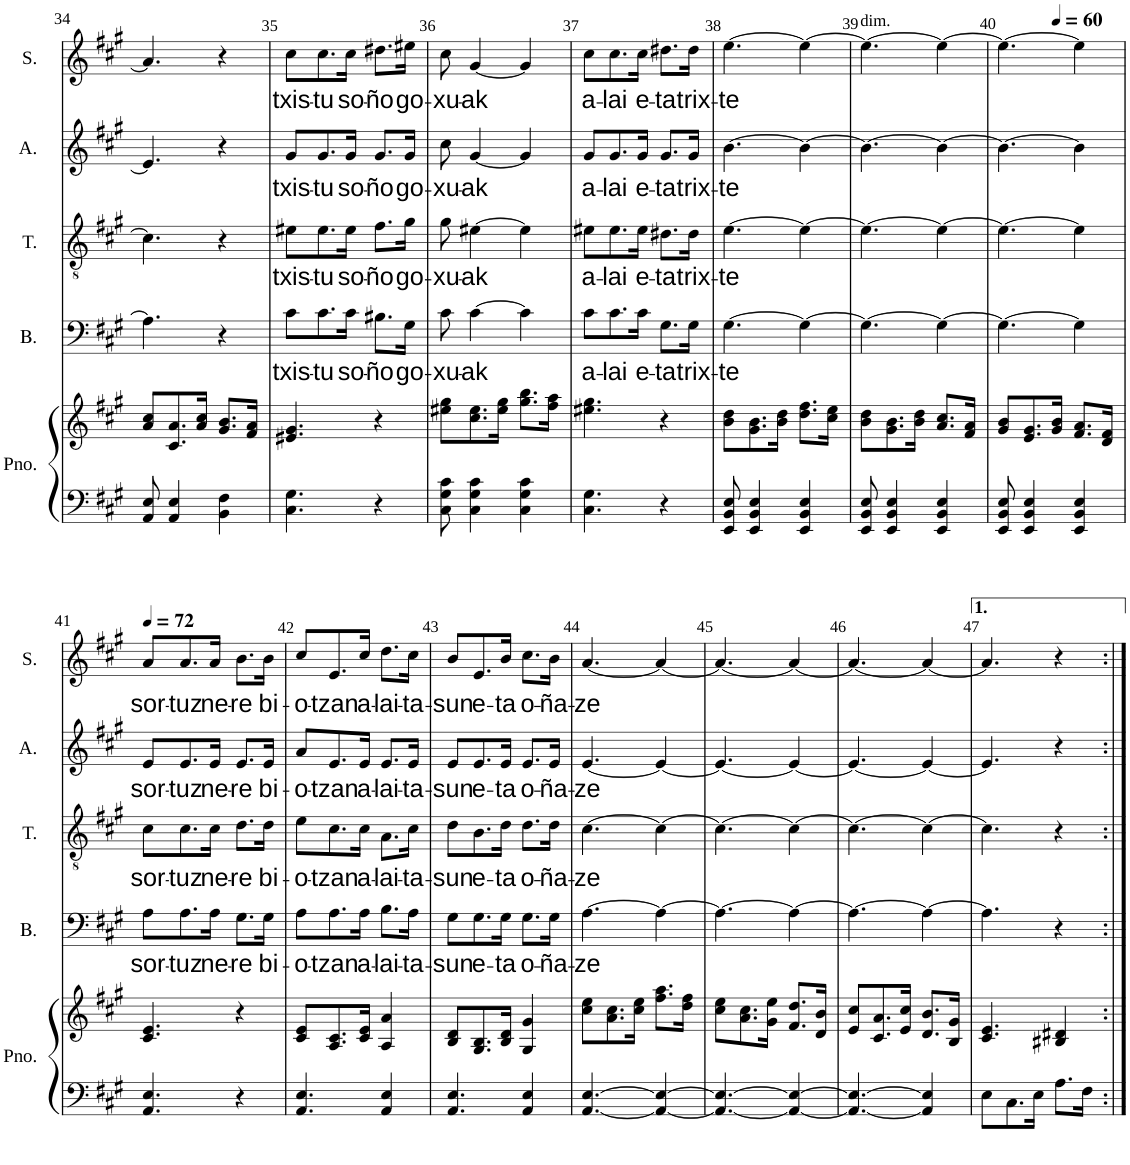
**kern	**kern	**kern	**text	**kern	**text	**kern	**text	**kern	**text
*part5	*part5	*part4	*part4	*part3	*part3	*part2	*part2	*part1	*part1
*staff6	*staff5	*staff4	*staff4	*staff3	*staff3	*staff2	*staff2	*staff1	*staff1
*I"Piano	*	*I"Basse	*	*I"Tenor	*	*I"Alto	*	*I"Soprano	*
*I'Pno.	*	*I'B.	*	*I'T.	*	*I'A.	*	*I'S.	*
!!LO:PB:g=z
*clefF4	*clefG2	*clefF4	*	*clefGv2	*	*clefG2	*	*clefG2	*
*k[f#c#g#]	*k[f#c#g#]	*k[f#c#g#]	*	*k[f#c#g#]	*	*k[f#c#g#]	*	*k[f#c#g#]	*
*M5/8	*M5/8	*M5/8	*	*M5/8	*	*M5/8	*	*M5/8	*
=34	=34	=34	=34	=34	=34	=34	=34	=34	=34
8AA/ 8E/	8a/ 8cc#/L	4.A\]	.	4.c#\]	.	4.e/]	.	4.a/]	.
4AA/ 4E/	8.c#/ 8.a/	.	.	.	.	.	.	.	.
.	16a/ 16cc#/Jk	.	.	.	.	.	.	.	.
4BB\ 4F#\	8.g#/ 8.b/L	4r	.	4r	.	4r	.	4r	.
.	16f#/ 16a/Jk	.	.	.	.	.	.	.	.
=35	=35	=35	=35	=35	=35	=35	=35	=35	=35
!	!	!	!LO:LY:b	!	!LO:LY:b	!	!LO:LY:b	!	!LO:LY:b
4.C#\ 4.G#\	4.e#X/ 4.g#/	8c#\L	txis-	8e#X\L	txis-	8g#/L	txis-	8cc#\L	txis-
!	!	!	!LO:LY:b	!	!LO:LY:b	!	!LO:LY:b	!	!LO:LY:b
.	.	8.c#\	-tu	8.e#\	-tu	8.g#/	-tu	8.cc#\	-tu
!	!	!	!LO:LY:b	!	!LO:LY:b	!	!LO:LY:b	!	!LO:LY:b
.	.	16c#\Jk	so-	16e#\Jk	so-	16g#/Jk	so-	16cc#\Jk	so-
!	!	!	!LO:LY:b	!	!LO:LY:b	!	!LO:LY:b	!	!LO:LY:b
4r	4r	8.B#X\L	-ño	8.f#\L	-ño	8.g#/L	-ño	8.dd#X\L	-ño
!	!	!	!LO:LY:b	!	!LO:LY:b	!	!LO:LY:b	!	!LO:LY:b
.	.	16G#\Jk	go-	16g#\Jk	go-	16g#/Jk	go-	16ee#X\Jk	go-
=36	=36	=36	=36	=36	=36	=36	=36	=36	=36
!	!	!	!LO:LY:b	!	!LO:LY:b	!	!LO:LY:b	!	!LO:LY:b
8C#\ 8G#\ 8c#\	8ee#X\ 8gg#\L	8c#\	-xu-	8g#\	-xu-	8cc#\	-xu-	8cc#\	-xu-
!	!	!	!LO:LY:b	!	!LO:LY:b	!	!LO:LY:b	!	!LO:LY:b
4C#\ 4G#\ 4c#\	8.cc#\ 8.ee#\	[4c#\	-ak	[4e#X\	-ak	[4g#/	-ak	[4g#/	-ak
.	16ee#\ 16gg#\Jk	.	.	.	.	.	.	.	.
4C#\ 4G#\ 4c#\	8.gg#\ 8.bb\L	4c#\]	.	4e#\]	.	4g#/]	.	4g#/]	.
.	16ff#\ 16aa\Jk	.	.	.	.	.	.	.	.
=37	=37	=37	=37	=37	=37	=37	=37	=37	=37
!	!	!	!LO:LY:b	!	!LO:LY:b	!	!LO:LY:b	!	!LO:LY:b
4.C#\ 4.G#\	4.ee#X\ 4.gg#\	8c#\L	a-	8e#X\L	a-	8g#/L	a-	8cc#\L	a-
!	!	!	!LO:LY:b	!	!LO:LY:b	!	!LO:LY:b	!	!LO:LY:b
.	.	8.c#\	-lai	8.e#\	-lai	8.g#/	-lai	8.cc#\	-lai
!	!	!	!LO:LY:b	!	!LO:LY:b	!	!LO:LY:b	!	!LO:LY:b
.	.	16c#\Jk	e-	16e#\Jk	e-	16g#/Jk	e-	16cc#\Jk	e-
!	!	!	!LO:LY:b	!	!LO:LY:b	!	!LO:LY:b	!	!LO:LY:b
4r	4r	8.G#\L	-ta	8.d#X\L	-ta	8.g#/L	-ta	8.dd#X\L	-ta
!	!	!	!LO:LY:b	!	!LO:LY:b	!	!LO:LY:b	!	!LO:LY:b
.	.	16G#\Jk	trix-	16d#\Jk	trix-	16g#/Jk	trix-	16dd#\Jk	trix-
=38	=38	=38	=38	=38	=38	=38	=38	=38	=38
!	!	!	!LO:LY:b	!	!LO:LY:b	!	!LO:LY:b	!	!LO:LY:b
8EE/ 8BB/ 8E/	8b\ 8dd\L	[4.G#\	-te	[4.e\	-te	[4.b\	-te	[4.ee\	-te
4EE/ 4BB/ 4E/	8.g#\ 8.b\	.	.	.	.	.	.	.	.
.	16b\ 16dd\Jk	.	.	.	.	.	.	.	.
4EE/ 4BB/ 4E/	8.dd\ 8.ff#\L	4G#\_	.	4e\_	.	4b\_	.	4ee\_	.
.	16cc#\ 16ee\Jk	.	.	.	.	.	.	.	.
=39	=39	=39	=39	=39	=39	=39	=39	=39	=39
!	!	!	!	!	!	!	!	!LO:TX:a:t=dim.	!
8EE/ 8BB/ 8E/	8b\ 8dd\L	4.G#\_	.	4.e\_	.	4.b\_	.	4.ee\_	.
4EE/ 4BB/ 4E/	8.g#\ 8.b\	.	.	.	.	.	.	.	.
.	16b\ 16dd\Jk	.	.	.	.	.	.	.	.
4EE/ 4BB/ 4E/	8.a/ 8.cc#/L	4G#\_	.	4e\_	.	4b\_	.	4ee\_	.
.	16f#/ 16a/Jk	.	.	.	.	.	.	.	.
=40	=40	=40	=40	=40	=40	=40	=40	=40	=40
*	*	*	*	*	*	*	*	*^	*
8EE/ 8BB/ 8E/	8g#/ 8b/L	4.G#\_	.	4.e\_	.	4.b\_	.	4.ee\_	4ryy	.
4EE/ 4BB/ 4E/	8.e/ 8.g#/	.	.	.	.	.	.	.	.	.
.	.	.	.	.	.	.	.	.	16ryy	.
*	*	*	*	*	*	*	*	*MM60	*	*
.	16g#/ 16b/Jk	.	.	.	.	.	.	.	4ryy	.
4EE/ 4BB/ 4E/	8.f#/ 8.a/L	4G#\]	.	4e\]	.	4b\]	.	4ee\]	.	.
.	16d/ 16f#/Jk	.	.	.	.	.	.	.	16ryy	.
*	*	*	*	*	*	*	*	*v	*v	*
!!LO:LB:g=z
=41	=41	=41	=41	=41	=41	=41	=41	=41	=41
*	*	*	*	*	*	*	*	*MM72	*
*	*	*	*	*	*	*	*	*^	*
!	!	!	!LO:LY:b	!	!LO:LY:b	!	!LO:LY:b	!	!	!LO:LY:b
*	*	*	*	*	*	*	*	*v	*v	*
4.AA/ 4.E/	4.c#/ 4.e/	8A\L	sor-	8c#\L	sor-	8e/L	sor-	8a/L	sor-
!	!	!	!LO:LY:b	!	!LO:LY:b	!	!LO:LY:b	!	!LO:LY:b
.	.	8.A\	-tuz	8.c#\	-tuz	8.e/	-tuz	8.a/	-tuz
!	!	!	!LO:LY:b	!	!LO:LY:b	!	!LO:LY:b	!	!LO:LY:b
.	.	16A\Jk	ne-	16c#\Jk	ne-	16e/Jk	ne-	16a/Jk	ne-
!	!	!	!LO:LY:b	!	!LO:LY:b	!	!LO:LY:b	!	!LO:LY:b
4r	4r	8.G#\L	-re	8.d\L	-re	8.e/L	-re	8.b\L	-re
!	!	!	!LO:LY:b	!	!LO:LY:b	!	!LO:LY:b	!	!LO:LY:b
.	.	16G#\Jk	bi-	16d\Jk	bi-	16e/Jk	bi-	16b\Jk	bi-
=42	=42	=42	=42	=42	=42	=42	=42	=42	=42
!	!	!	!LO:LY:b	!	!LO:LY:b	!	!LO:LY:b	!	!LO:LY:b
4.AA/ 4.E/	8c#/ 8e/L	8A\L	-o-	8e\L	-o-	8a/L	-o-	8cc#/L	-o-
!	!	!	!LO:LY:b	!	!LO:LY:b	!	!LO:LY:b	!	!LO:LY:b
.	8.A/ 8.c#/	8.A\	-tzan	8.c#\	-tzan	8.e/	-tzan	8.e/	-tzan
!	!	!	!LO:LY:b	!	!LO:LY:b	!	!LO:LY:b	!	!LO:LY:b
.	16c#/ 16e/Jk	16A\Jk	a-	16c#\Jk	a-	16e/Jk	a-	16cc#/Jk	a-
!	!	!	!LO:LY:b	!	!LO:LY:b	!	!LO:LY:b	!	!LO:LY:b
4AA/ 4E/	4A/ 4a/	8.B\L	-lai-	8.A\L	-lai-	8.e/L	-lai-	8.dd\L	-lai-
!	!	!	!LO:LY:b	!	!LO:LY:b	!	!LO:LY:b	!	!LO:LY:b
.	.	16A\Jk	-ta-	16c#\Jk	-ta-	16e/Jk	-ta-	16cc#\Jk	-ta-
=43	=43	=43	=43	=43	=43	=43	=43	=43	=43
!	!	!	!LO:LY:b	!	!LO:LY:b	!	!LO:LY:b	!	!LO:LY:b
4.AA/ 4.E/	8B/ 8d/L	8G#\L	-sun	8d\L	-sun	8e/L	-sun	8b/L	-sun
!	!	!	!LO:LY:b	!	!LO:LY:b	!	!LO:LY:b	!	!LO:LY:b
.	8.G#/ 8.B/	8.G#\	e-	8.B\	e-	8.e/	e-	8.e/	e-
!	!	!	!LO:LY:b	!	!LO:LY:b	!	!LO:LY:b	!	!LO:LY:b
.	16B/ 16d/Jk	16G#\Jk	-ta	16d\Jk	-ta	16e/Jk	-ta	16b/Jk	-ta
!	!	!	!LO:LY:b	!	!LO:LY:b	!	!LO:LY:b	!	!LO:LY:b
4AA/ 4E/	4G#/ 4g#/	8.G#\L	o-	8.d\L	o-	8.e/L	o-	8.cc#\L	o-
!	!	!	!LO:LY:b	!	!LO:LY:b	!	!LO:LY:b	!	!LO:LY:b
.	.	16G#\Jk	-ña-	16d\Jk	-ña-	16e/Jk	-ña-	16b\Jk	-ña-
=44	=44	=44	=44	=44	=44	=44	=44	=44	=44
!	!	!	!LO:LY:b	!	!LO:LY:b	!	!LO:LY:b	!	!LO:LY:b
[4.AA/ [4.E/	8cc#\ 8ee\L	[4.A\	-ze	[4.c#\	-ze	[4.e/	-ze	[4.a/	-ze
.	8.a\ 8.cc#\	.	.	.	.	.	.	.	.
.	16cc#\ 16ee\Jk	.	.	.	.	.	.	.	.
4AA/_ 4E/_	8.ff#\ 8.aa\L	4A\_	.	4c#\_	.	4e/_	.	4a/_	.
.	16dd\ 16ff#\Jk	.	.	.	.	.	.	.	.
=45	=45	=45	=45	=45	=45	=45	=45	=45	=45
4.AA/_ 4.E/_	8cc#\ 8ee\L	4.A\_	.	4.c#\_	.	4.e/_	.	4.a/_	.
.	8.a\ 8.cc#\	.	.	.	.	.	.	.	.
.	16g#\ 16ee\Jk	.	.	.	.	.	.	.	.
4AA/_ 4E/_	8.f#/ 8.dd/L	4A\_	.	4c#\_	.	4e/_	.	4a/_	.
.	16d/ 16b/Jk	.	.	.	.	.	.	.	.
=46	=46	=46	=46	=46	=46	=46	=46	=46	=46
4.AA/_ 4.E/_	8e/ 8cc#/L	4.A\_	.	4.c#\_	.	4.e/_	.	4.a/_	.
.	8.c#/ 8.a/	.	.	.	.	.	.	.	.
.	16e/ 16cc#/Jk	.	.	.	.	.	.	.	.
4AA/] 4E/]	8.d/ 8.b/L	4A\_	.	4c#\_	.	4e/_	.	4a/_	.
.	16B/ 16g#/Jk	.	.	.	.	.	.	.	.
=47	=47	=47	=47	=47	=47	=47	=47	=47	=47
8E\L	4.c#/ 4.e/	4.A\]	.	4.c#\]	.	4.e/]	.	4.a/]	.
8.C#\	.	.	.	.	.	.	.	.	.
16E\Jk	.	.	.	.	.	.	.	.	.
8.A\L	4B#X/ 4d#X/	4r	.	4r	.	4r	.	4r	.
16F#\Jk	.	.	.	.	.	.	.	.	.
=:|!	=:|!	=:|!	=:|!	=:|!	=:|!	=:|!	=:|!	=:|!	=:|!
*-	*-	*-	*-	*-	*-	*-	*-	*-	*-
